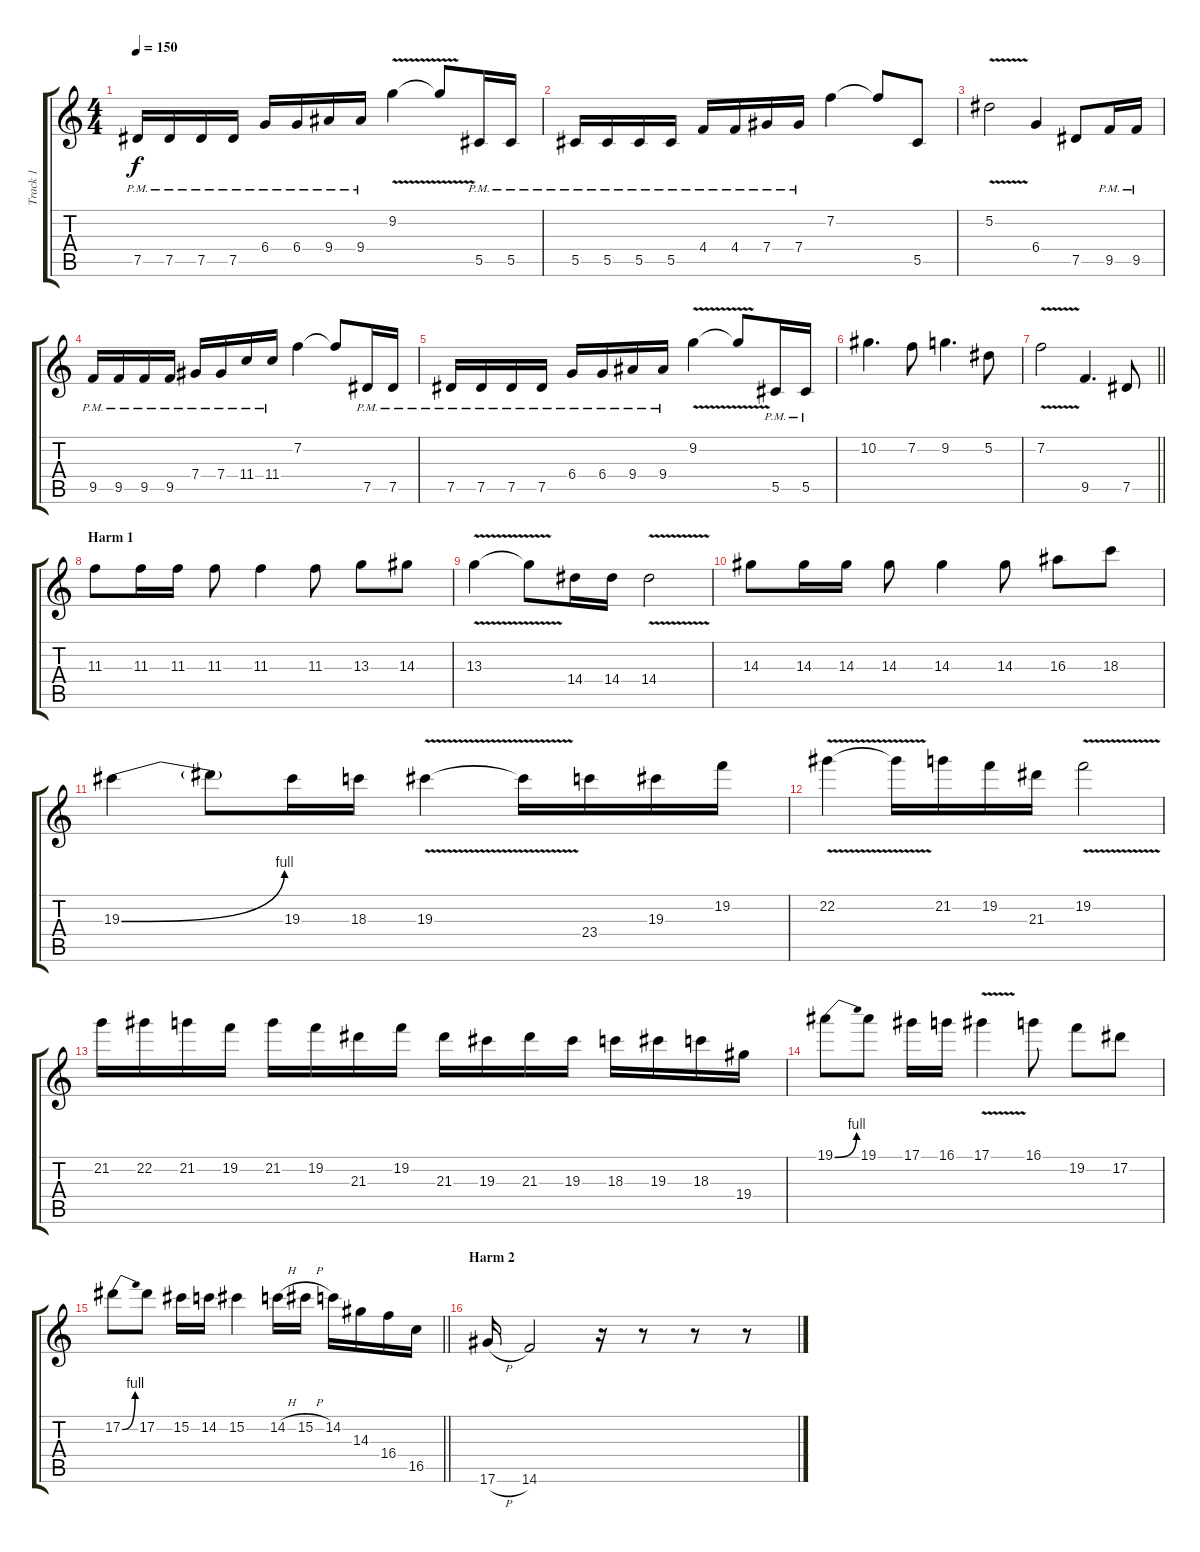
\track ("Track 1" "Track 1") {instrument distortionguitar}
\staff {score tabs}
\tuning (Eb4 Bb3 Gb3 Db3 Ab2 Eb2) {hide}
\ts (4 4)
\tempo 150
\clef g2
\ks c
7.5{pm}.16{dy f} 7.5{pm}.16 7.5{pm}.16 7.5{pm}.16 6.4{pm}.16 6.4{pm}.16 9.4{pm}.16 9.4{pm}.16 9.2{v}.4 9.2{t}.8 5.5{pm}.16 5.5{pm}.16 |
5.5{pm}.16 5.5{pm}.16 5.5{pm}.16 5.5{pm}.16 4.4{pm}.16 4.4{pm}.16 7.4{pm}.16 7.4{pm}.16 7.2.4 7.2{t}.8 5.5.8 |
5.2{v}.2 6.4.4 7.5.8 9.5{pm}.16 9.5{pm}.16 |
9.5{pm}.16 9.5{pm}.16 9.5{pm}.16 9.5{pm}.16 7.4{pm}.16 7.4{pm}.16 11.4{pm}.16 11.4{pm}.16 7.2.4 7.2{t}.8 7.5{pm}.16 7.5{pm}.16 |
7.5{pm}.16 7.5{pm}.16 7.5{pm}.16 7.5{pm}.16 6.4{pm}.16 6.4{pm}.16 9.4{pm}.16 9.4{pm}.16 9.2{v}.4 9.2{t}.8 5.5{pm}.16 5.5{pm}.16 |
10.2.4{d} 7.2.8 9.2.4{d} 5.2.8 |
\barLineRight lightlight
7.2{v}.2 9.5.4{d} 7.5.8 |
\section ("" "Harm 1")
11.3.8 11.3.16 11.3.16 11.3.8 11.3.4 11.3.8 13.3.8 14.3.8 |
13.3{v}.4 13.3{t}.8 14.4.16 14.4.16 14.4{v}.2 |
14.3.8 14.3.16 14.3.16 14.3.8 14.3.4 14.3.8 16.3.8 18.3.8 |
19.3{be (bend 0 0 60 4)}.4 19.3{t}.8 19.3.16 18.3.16 19.3{v}.4 19.3{t}.16 23.4.16 19.3.16 19.2.16 |
22.2{v}.4 22.2{t}.16 21.2.16 19.2.16 21.3.16 19.2{v}.2 |
21.2.16 22.2.16 21.2.16 19.2.16 21.2.16 19.2.16 21.3.16 19.2.16 21.3.16 19.3.16 21.3.16 19.3.16 18.3.16 19.3.16 18.3.16 19.4.16 |
19.1{be (bend 0 0 60 4)}.8 19.1.8 17.1.16 16.1.16 17.1{v}.4 16.1.8 19.2.8 17.2.8 |
\barLineRight lightlight
17.2{be (bend 0 0 60 4)}.8 17.2.8 15.2.16 14.2.16 15.2.4 14.2{h}.16 15.2{h}.16 14.2.16 14.3.16{volume 16} 16.4.16 16.5.16 |
\section ("" "Harm 2")
17.6{h}.16 14.6.2 r.16 r.8 r.8 r.8
